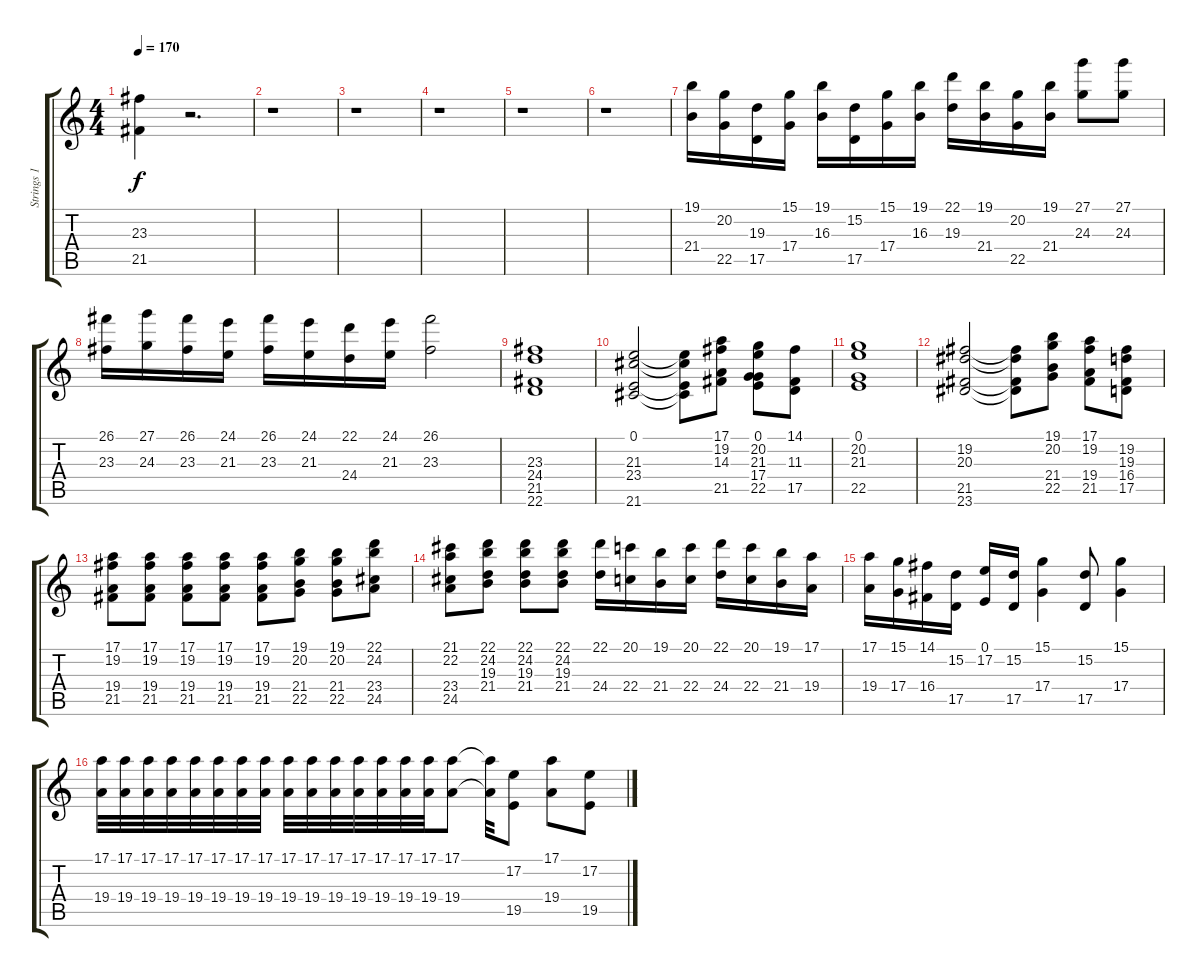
\track ("Strings 1" "Strings 1") {instrument stringensemble1}
\staff {score tabs}
\tuning (E4 B3 G3 D3 A2 E2) {hide}
\ts (4 4)
\tempo 170
\clef g2
\ks c
(23.3 21.5).4{dy f} r.2{d} |
r.1 |
r.1 |
r.1 |
r.1 |
r.1 |
(19.1 21.4).16 (20.2 22.5).16 (19.3 17.5).16 (15.1 17.4).16 (19.1 16.3).16 (15.2 17.5).16 (15.1 17.4).16 (19.1 16.3).16 (22.1 19.3).16 (19.1 21.4).16 (20.2 22.5).16 (19.1 21.4).16 (27.1 24.3).8 (27.1 24.3).8 |
(26.1 23.3).16 (27.1 24.3).16 (26.1 23.3).16 (24.1 21.3).16 (26.1 23.3).16 (24.1 21.3).16 (22.1 24.4).16 (24.1 21.3).16 (26.1 23.3).2 |
(23.3 24.4 21.5 22.6).1 |
(0.1 21.3 23.4 21.6).2 (0.1{t} 21.3{t} 23.4{t} 21.6{t}).8 (17.1 19.2 14.3 21.5).8 (0.1 20.2 21.3 17.4 22.5).8 (14.1 11.3 17.5).8 |
(0.1 20.2 21.3 22.5).1 |
(19.2 20.3 21.5 23.6).2 (19.2{t} 20.3{t} 21.5{t} 23.6{t}).8 (19.1 20.2 21.4 22.5).8 (17.1 19.2 19.4 21.5).8 (19.2 19.3 16.4 17.5).8 |
(17.1 19.2 19.4 21.5).8 (17.1 19.2 19.4 21.5).8 (17.1 19.2 19.4 21.5).8 (17.1 19.2 19.4 21.5).8 (17.1 19.2 19.4 21.5).8 (19.1 20.2 21.4 22.5).8 (19.1 20.2 21.4 22.5).8 (22.1 24.2 23.4 24.5).8 |
(21.1 22.2 23.4 24.5).8 (22.1 24.2 19.3 21.4).8 (22.1 24.2 19.3 21.4).8 (22.1 24.2 19.3 21.4).8 (22.1 24.4).16 (20.1 22.4).16 (19.1 21.4).16 (20.1 22.4).16 (22.1 24.4).16 (20.1 22.4).16 (19.1 21.4).16 (17.1 19.4).16 |
(17.1 19.4).16 (15.1 17.4).16 (14.1 16.4).16 (15.2 17.5).16 (0.1 17.2).16 (15.2 17.5).16 (15.1 17.4).4 (15.2 17.5).8 (15.1 17.4).4 |
(17.1 19.4).32 (17.1 19.4).32 (17.1 19.4).32 (17.1 19.4).32 (17.1 19.4).32 (17.1 19.4).32 (17.1 19.4).32 (17.1 19.4).32 (17.1 19.4).32 (17.1 19.4).32 (17.1 19.4).32 (17.1 19.4).32 (17.1 19.4).32 (17.1 19.4).32 (17.1 19.4).32 (17.1 19.4).8 (17.1{t} 19.4{t}).32 (17.2 19.5).8 (17.1 19.4).8 (17.2 19.5).8
